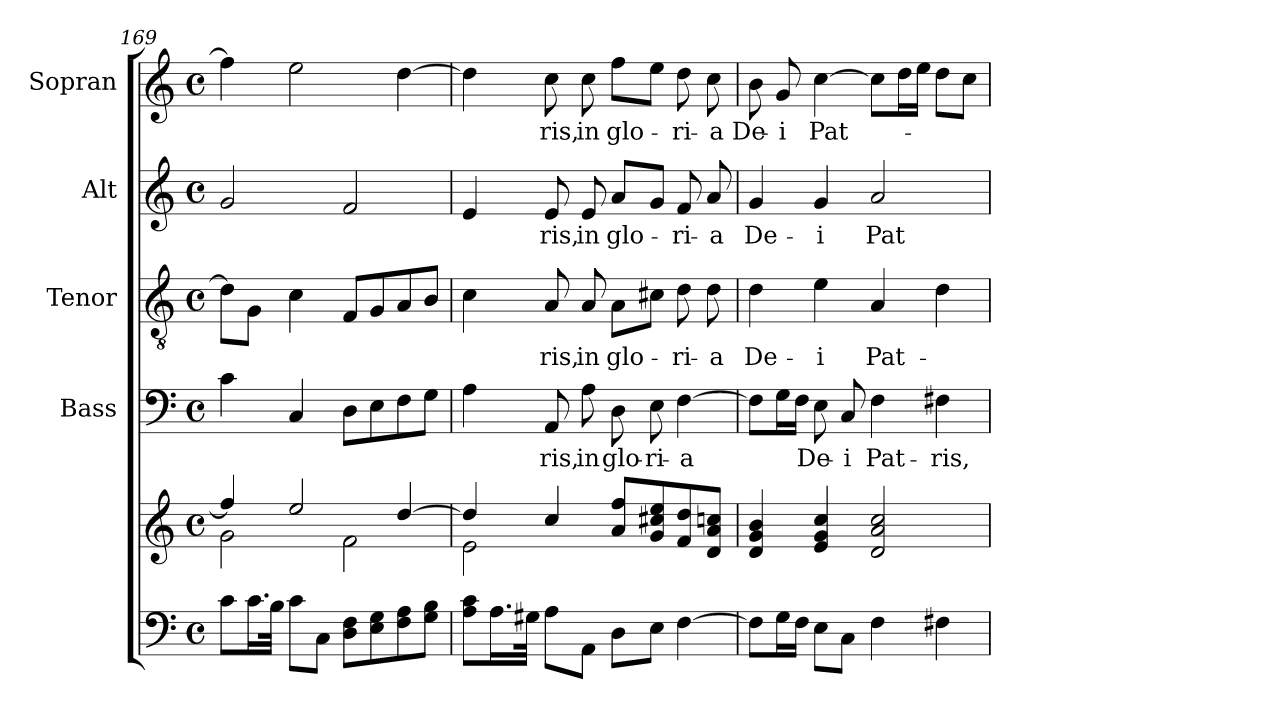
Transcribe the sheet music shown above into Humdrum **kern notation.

**kern	**kern	**kern	**text	**kern	**text	**kern	**text	**kern	**text
*part5	*part5	*part4	*part4	*part3	*part3	*part2	*part2	*part1	*part1
*staff6	*staff5	*staff4	*staff4	*staff3	*staff3	*staff2	*staff2	*staff1	*staff1
*	*	*I"Bass	*	*I"Tenor	*	*I"Alt	*	*I"Sopran	*
*	*	*I'B.	*	*I'T.	*	*I'A.	*	*I'S.	*
!!LO:LB:g=z
*clefF4	*clefG2	*clefF4	*	*clefGv2	*	*clefG2	*	*clefG2	*
*k[]	*k[]	*k[]	*	*k[]	*	*k[]	*	*k[]	*
*C:	*C:	*C:	*	*C:	*	*C:	*	*C:	*
*M4/4	*M4/4	*M4/4	*	*M4/4	*	*M4/4	*	*M4/4	*
*met(c)	*met(c)	*met(c)	*	*met(c)	*	*met(c)	*	*met(c)	*
=169	=169	=169	=169	=169	=169	=169	=169	=169	=169
*	*^	*	*	*	*	*	*	*	*
8c\L	4ff/]	2g\	4c\	.	8d\L]	.	2g/	.	4ff\]	.
16.c\L	.	.	.	.	8G\J	.	.	.	.	.
32B\JJk	.	.	.	.	.	.	.	.	.	.
8c\L	2ee/	.	4C/	.	4c\	.	.	.	2ee\	.
8C\J	.	.	.	.	.	.	.	.	.	.
8D\ 8F\L	.	2f\	8D\L	.	8F/L	.	2f/	.	.	.
8E\ 8G\	.	.	8E\	.	8G/	.	.	.	.	.
8F\ 8A\	[>4dd/	.	8F\	.	8A/	.	.	.	[4dd\	.
8G\ 8B\J	.	.	8G\J	.	8B/J	.	.	.	.	.
=170	=170	=170	=170	=170	=170	=170	=170	=170	=170	=170
8A\ 8c\L	4dd/]	2e\	4A\	.	4c\	.	4e/	.	4dd\]	.
16.A\L	.	.	.	.	.	.	.	.	.	.
32G#X\JJk	.	.	.	.	.	.	.	.	.	.
!	!	!	!	!LO:LY:b	!	!LO:LY:b	!	!LO:LY:b	!	!LO:LY:b
8A\L	4cc/	.	8AA/	-ris,	8A/	-ris,	8e/	-ris,	8cc\	-ris,
!	!	!	!	!LO:LY:b	!	!LO:LY:b	!	!LO:LY:b	!	!LO:LY:b
8AA\J	.	.	8A\	in	8A/	in	8e/	in	8cc\	in
!	!	!	!	!LO:LY:b	!	!LO:LY:b	!	!LO:LY:b	!	!LO:LY:b
8D\L	8a/ 8ff/L	2ryy	8D\	glo-	8A\L	glo-	8a/L	glo-	8ff\L	glo-
!	!	!	!	!LO:LY:b	!	!	!	!	!	!
8E\J	8g/ 8cc#X/ 8ee/	.	8E\	-ri-	8c#X\J	.	8g/J	.	8ee\J	.
!	!	!	!	!LO:LY:b	!	!LO:LY:b	!	!LO:LY:b	!	!LO:LY:b
[4F\	8f/ 8dd/	.	[4F\	-a	8d\	-ri-	8f/	-ri-	8dd\	-ri-
!	!	!	!	!	!	!LO:LY:b	!	!LO:LY:b	!	!LO:LY:b
.	8d/ 8a/ 8ccn/J	.	.	.	8d\	-a	8a/	-a	8cc\	-a
*	*v	*v	*	*	*	*	*	*	*	*
=171	=171	=171	=171	=171	=171	=171	=171	=171	=171
!	!	!	!	!	!LO:LY:b	!	!LO:LY:b	!	!LO:LY:b
8F\L]	4d/ 4g/ 4b/	8F\L]	.	4d\	De-	4g/	De-	8b\	De-
!	!	!	!	!	!	!	!	!	!LO:LY:b
16G\L	.	16G\L	.	.	.	.	.	8g/	-i
16F\JJ	.	16F\JJ	.	.	.	.	.	.	.
!	!	!	!LO:LY:b	!	!LO:LY:b	!	!LO:LY:b	!	!LO:LY:b
8E\L	4e/ 4g/ 4cc/	8E\	De-	4e\	-i	4g/	-i	[4cc\	Pat-
!	!	!	!LO:LY:b	!	!	!	!	!	!
8C\J	.	8C/	-i	.	.	.	.	.	.
!	!	!	!LO:LY:b	!	!LO:LY:b	!	!LO:LY:b	!	!
4F\	2d/ 2a/ 2cc/	4F\	Pat-	4A/	Pat-	2a/	Pat-	8cc\L]	.
.	.	.	.	.	.	.	.	16dd\L	.
.	.	.	.	.	.	.	.	16ee\JJ	.
!	!	!	!LO:LY:b	!	!	!	!	!	!
4F#X\	.	4F#X\	-ris,	4d\	.	.	.	8dd\L	.
.	.	.	.	.	.	.	.	8cc\J	.
=	=	=	=	=	=	=	=	=	=
*-	*-	*-	*-	*-	*-	*-	*-	*-	*-
